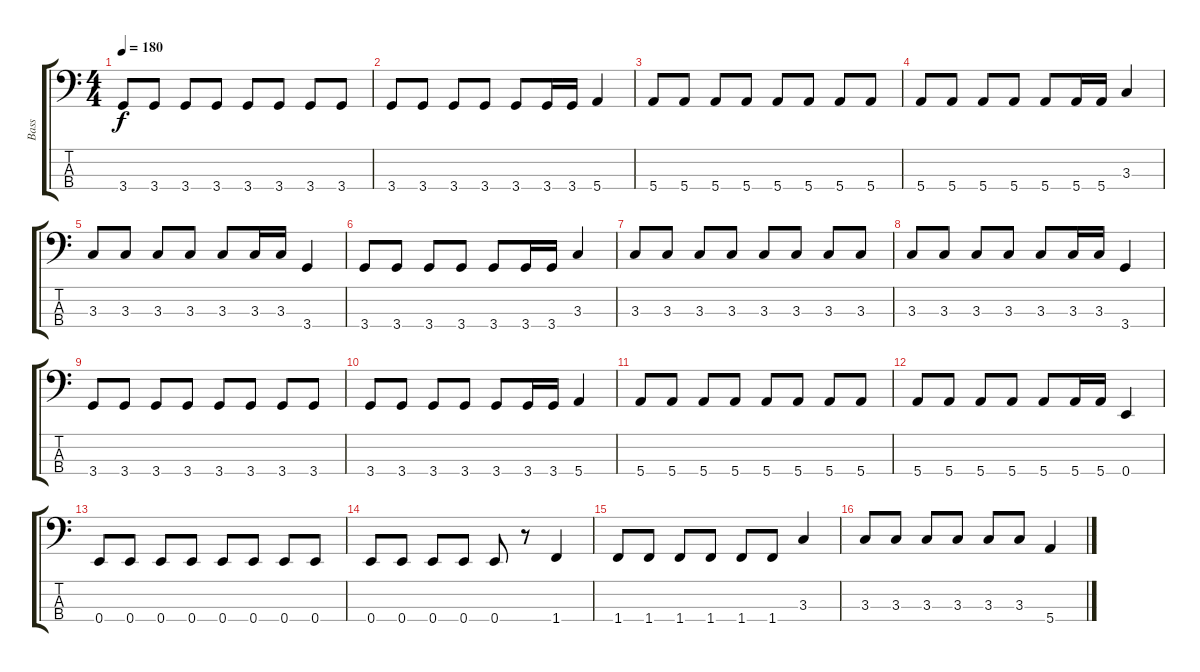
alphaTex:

\track ("Bass" "Bass") {instrument electricbassfinger}
\staff {score tabs}
\tuning (G2 D2 A1 E1) {hide}
\ts (4 4)
\tempo 180
\clef f4
\ks c
3.4.8{dy f} 3.4.8 3.4.8 3.4.8 3.4.8 3.4.8 3.4.8 3.4.8 |
3.4.8 3.4.8 3.4.8 3.4.8 3.4.8 3.4.16 3.4.16 5.4.4 |
5.4.8 5.4.8 5.4.8 5.4.8 5.4.8 5.4.8 5.4.8 5.4.8 |
5.4.8 5.4.8 5.4.8 5.4.8 5.4.8 5.4.16 5.4.16 3.3.4 |
3.3.8 3.3.8 3.3.8 3.3.8 3.3.8 3.3.16 3.3.16 3.4.4 |
3.4.8 3.4.8 3.4.8 3.4.8 3.4.8 3.4.16 3.4.16 3.3.4 |
3.3.8 3.3.8 3.3.8 3.3.8 3.3.8 3.3.8 3.3.8 3.3.8 |
3.3.8 3.3.8 3.3.8 3.3.8 3.3.8 3.3.16 3.3.16 3.4.4 |
3.4.8 3.4.8 3.4.8 3.4.8 3.4.8 3.4.8 3.4.8 3.4.8 |
3.4.8 3.4.8 3.4.8 3.4.8 3.4.8 3.4.16 3.4.16 5.4.4 |
5.4.8 5.4.8 5.4.8 5.4.8 5.4.8 5.4.8 5.4.8 5.4.8 |
5.4.8 5.4.8 5.4.8 5.4.8 5.4.8 5.4.16 5.4.16 0.4.4 |
0.4.8 0.4.8 0.4.8 0.4.8 0.4.8 0.4.8 0.4.8 0.4.8 |
0.4.8 0.4.8 0.4.8 0.4.8 0.4.8 r.8 1.4.4 |
1.4.8 1.4.8 1.4.8 1.4.8 1.4.8 1.4.8 3.3.4 |
3.3.8 3.3.8 3.3.8 3.3.8 3.3.8 3.3.8 5.4.4
